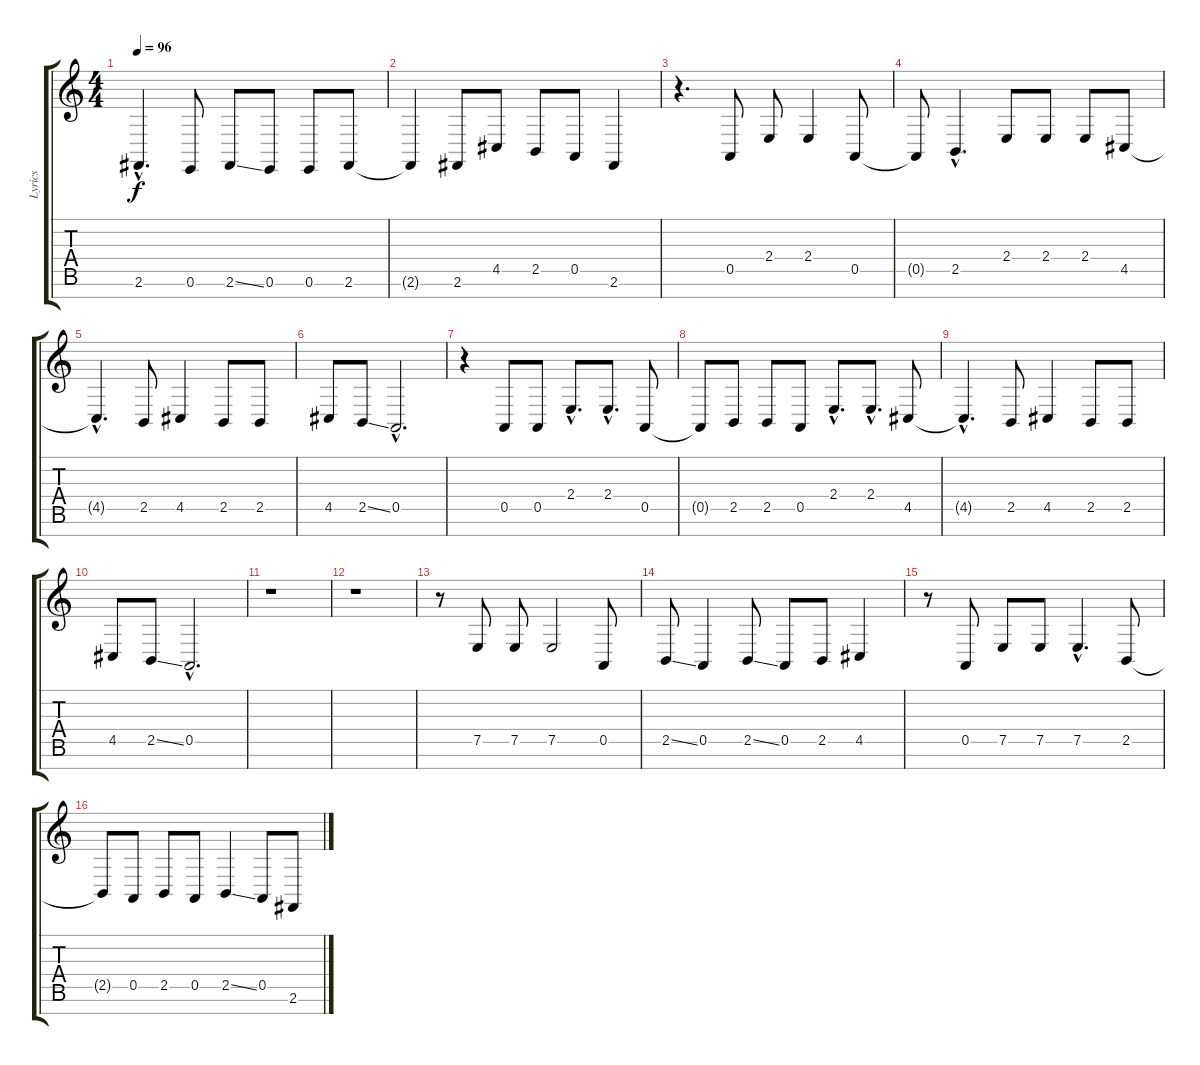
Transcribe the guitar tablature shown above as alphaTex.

\track ("Lyrics" "Lyrics") {instrument electricgrandpiano}
\staff {score tabs}
\tuning (E4 B3 G3 D3 A2 E2 B1) {hide}
\ts (4 4)
\tempo 96
\clef g2
\ks c
2.6{hac t}.4{d dy f} 0.6.8 2.6{ss}.8 0.6.8 0.6.8 2.6.8 |
2.6{t}.4 2.6.8 4.5.8 2.5.8 0.5.8 2.6.4 |
r.4{d} 0.5.8 2.4.8 2.4.4 0.5.8 |
0.5{t}.8 2.5{hac}.4{d} 2.4.8 2.4.8 2.4.8 4.5.8 |
4.5{hac t}.4{d} 2.5.8 4.5.4 2.5.8 2.5.8 |
4.5.8 2.5{ss}.8 0.5{hac}.2{d} |
r.4 0.5.8 0.5.8 2.4{hac}.8{d} 2.4{hac}.8{d} 0.5.8 |
0.5{t}.8 2.5.8 2.5.8 0.5.8 2.4{hac}.8{d} 2.4{hac}.8{d} 4.5.8 |
4.5{hac t}.4{d} 2.5.8 4.5.4 2.5.8 2.5.8 |
4.5.8 2.5{ss}.8 0.5{hac}.2{d} |
r.1 |
r.1 |
r.8 7.5.8 7.5.8 7.5.2 0.5.8 |
2.5{ss}.8 0.5.4 2.5{ss}.8 0.5.8 2.5.8 4.5.4 |
r.8 0.5.8 7.5.8 7.5.8 7.5{hac}.4{d} 2.5.8 |
2.5{t}.8 0.5.8 2.5.8 0.5.8 2.5{ss}.4 0.5.8 2.6.8
